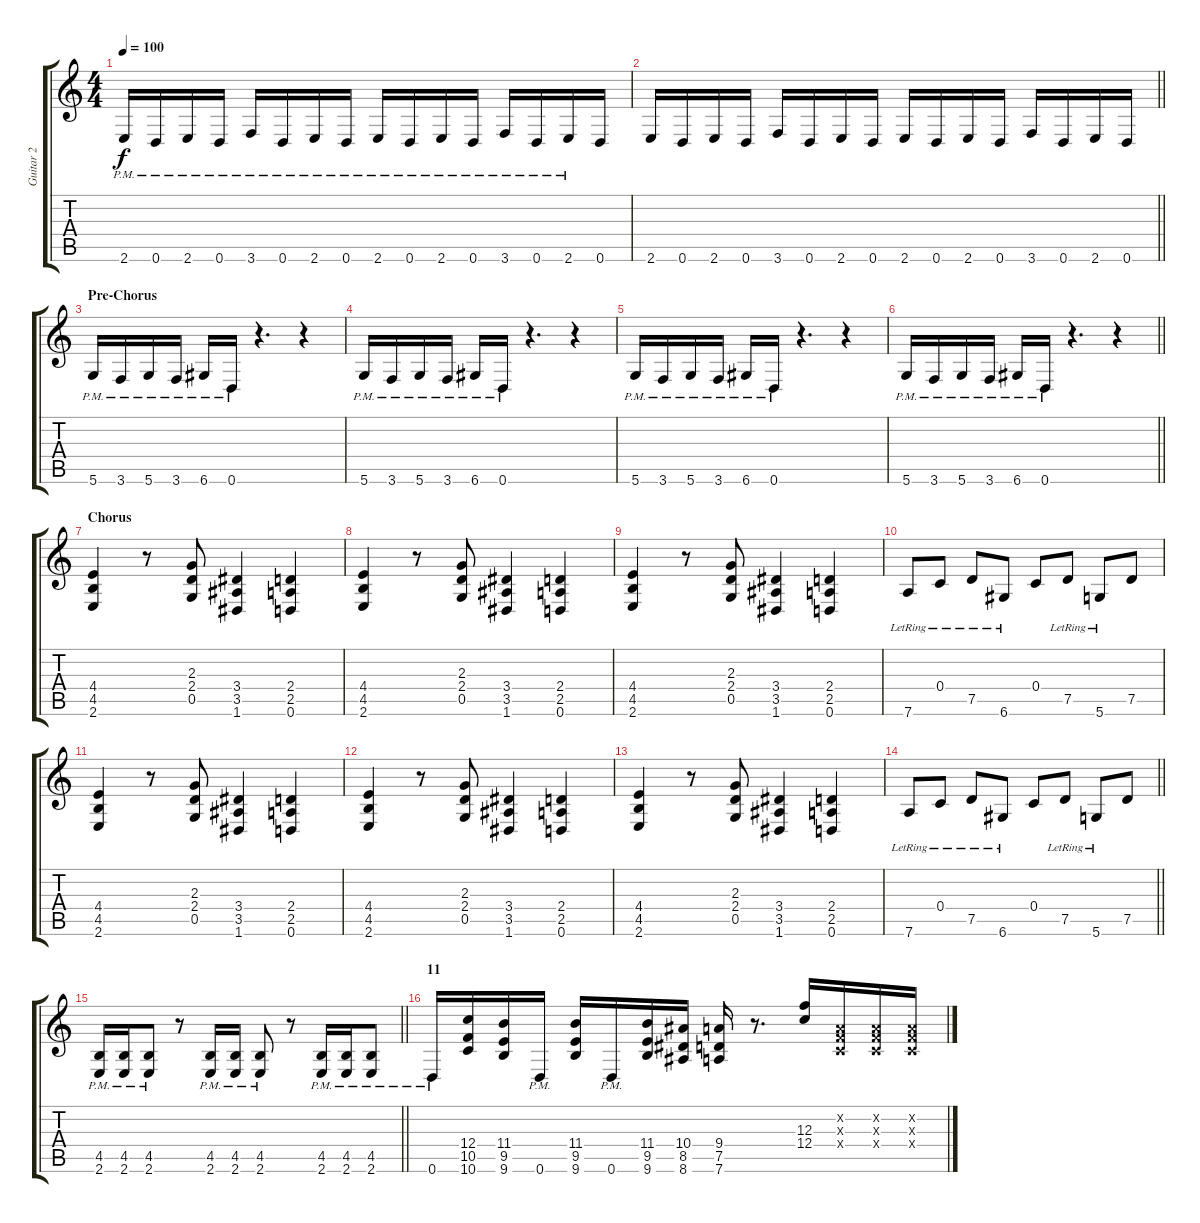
\track ("Guitar 2" "Guitar 2") {instrument distortionguitar}
\staff {score tabs}
\tuning (D4 A3 F3 C3 G2 D2) {hide}
\ts (4 4)
\tempo 100
\clef g2
\ks c
2.6{pm}.16{dy f} 0.6{pm}.16 2.6{pm}.16 0.6{pm}.16 3.6{pm}.16 0.6{pm}.16 2.6{pm}.16 0.6{pm}.16 2.6{pm}.16 0.6{pm}.16 2.6{pm}.16 0.6{pm}.16 3.6{pm}.16 0.6{pm}.16 2.6{pm}.16 0.6.16 |
\barLineRight lightlight
2.6.16 0.6.16 2.6.16 0.6.16 3.6.16 0.6.16 2.6.16 0.6.16 2.6.16 0.6.16 2.6.16 0.6.16 3.6.16 0.6.16 2.6.16 0.6.16 |
\section ("" "Pre-Chorus")
5.6{pm}.16 3.6{pm}.16 5.6{pm}.16 3.6{pm}.16 6.6{pm}.16 0.6{pm}.16 r.4{d} r.4 |
5.6{pm}.16 3.6{pm}.16 5.6{pm}.16 3.6{pm}.16 6.6{pm}.16 0.6{pm}.16 r.4{d} r.4 |
5.6{pm}.16 3.6{pm}.16 5.6{pm}.16 3.6{pm}.16 6.6{pm}.16 0.6{pm}.16 r.4{d} r.4 |
\barLineRight lightlight
5.6{pm}.16 3.6{pm}.16 5.6{pm}.16 3.6{pm}.16 6.6{pm}.16 0.6{pm}.16 r.4{d} r.4 |
\section ("" "Chorus")
(4.4 4.5 2.6).4 r.8 (2.3 2.4 0.5).8 (3.4 3.5 1.6).4 (2.4 2.5 0.6).4 |
(4.4 4.5 2.6).4 r.8 (2.3 2.4 0.5).8 (3.4 3.5 1.6).4 (2.4 2.5 0.6).4 |
(4.4 4.5 2.6).4 r.8 (2.3 2.4 0.5).8 (3.4 3.5 1.6).4 (2.4 2.5 0.6).4 |
7.6{lr}.8{volume 9 instrument acousticguitarsteel} 0.4{lr}.8 7.5{lr}.8 6.6{lr}.8 0.4.8 7.5{lr}.8 5.6{lr}.8 7.5.8 |
(4.4 4.5 2.6).4{volume 13 instrument distortionguitar} r.8 (2.3 2.4 0.5).8 (3.4 3.5 1.6).4 (2.4 2.5 0.6).4 |
(4.4 4.5 2.6).4 r.8 (2.3 2.4 0.5).8 (3.4 3.5 1.6).4 (2.4 2.5 0.6).4 |
(4.4 4.5 2.6).4 r.8 (2.3 2.4 0.5).8 (3.4 3.5 1.6).4 (2.4 2.5 0.6).4 |
\barLineRight lightlight
7.6{lr}.8{volume 9 instrument acousticguitarsteel} 0.4{lr}.8 7.5{lr}.8 6.6{lr}.8 0.4.8 7.5{lr}.8 5.6{lr}.8 7.5.8 |
\section ("" "")
\barLineRight lightlight
(4.5{pm} 2.6{pm}).16{volume 13 instrument distortionguitar} (4.5{pm} 2.6{pm}).16 (4.5{pm} 2.6{pm}).8 r.8 (4.5{pm} 2.6{pm}).16 (4.5{pm} 2.6{pm}).16 (4.5{pm} 2.6{pm}).8 r.8 (4.5{pm} 2.6{pm}).16 (4.5{pm} 2.6{pm}).16 (4.5{pm} 2.6{pm}).8 |
\section ("" "11")
0.6{pm}.16 (12.4 10.5 10.6).16 (11.4 9.5 9.6).16 0.6{pm}.16 (11.4 9.5 9.6).16 0.6{pm}.16 (11.4 9.5 9.6).16 (10.4 8.5 8.6).16 (9.4 7.5 7.6).16 r.8{d} (12.3 12.4).16 (0.2{x} 0.3{x} 0.4{x}).16 (0.2{x} 0.3{x} 0.4{x}).16 (0.2{x} 0.3{x} 0.4{x}).16
